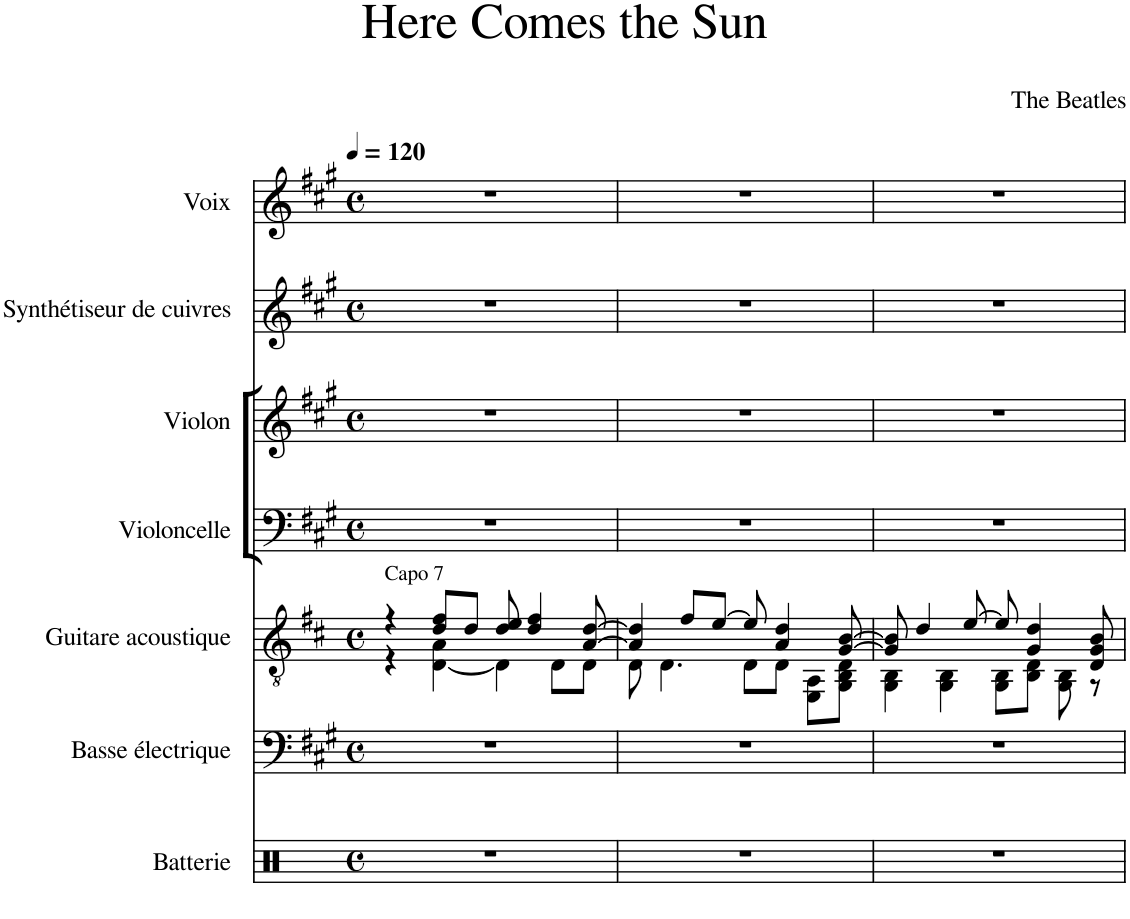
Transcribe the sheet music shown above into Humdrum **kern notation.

**kern	**kern	**kern	**kern	**kern	**kern	**kern
*part7	*part6	*part5	*part4	*part3	*part2	*part1
*staff7	*staff6	*staff5	*staff4	*staff3	*staff2	*staff1
*I"Batterie	*I"Basse électrique	*I"Guitare acoustique	*I"Violoncelle	*I"Violon	*I"Synthétiseur de cuivres	*I"Voix
*I'Bat.	*I'B. él.	*I'Guit.	*I'Vlc	*I'Vln.	*I'Synth.	*I'Vx.
*clefX	*clefF4	*clefGv2	*clefF4	*clefG2	*clefG2	*clefG2
*	*Trd7c12	*	*	*	*	*
*k[]	*k[f#c#g#]	*k[f#c#]	*k[f#c#g#]	*k[f#c#g#]	*k[f#c#g#]	*k[f#c#g#]
*M4/4	*M4/4	*M4/4	*M4/4	*M4/4	*M4/4	*M4/4
*met(c)	*met(c)	*met(c)	*met(c)	*met(c)	*met(c)	*met(c)
*MM120	*MM120	*MM120	*MM120	*MM120	*MM120	*MM120
=1	=1	=1	=1	=1	=1	=1
*	*	*^	*	*	*	*
!	!	!LO:TX:a:t=Capo 7	!	!	!	!	!
1r	1r	4r	4r	1r	1r	1r	1r
.	.	8d/ 8f#/L	[4D\ 4A\	.	.	.	.
.	.	8d/J	.	.	.	.	.
.	.	8d/ 8e/	4D\]	.	.	.	.
.	.	4d/ 4f#/	.	.	.	.	.
.	.	.	8D\L	.	.	.	.
.	.	[8A/ [8d/	8D\J	.	.	.	.
=2	=2	=2	=2	=2	=2	=2	=2
1r	1r	4A/] 4d/]	8D\	1r	1r	1r	1r
.	.	.	4.D\	.	.	.	.
.	.	8f#/L	.	.	.	.	.
.	.	[8e/J	.	.	.	.	.
.	.	8e/]	8D\L	.	.	.	.
.	.	4A/ 4d/	8D\J	.	.	.	.
.	.	.	8EE\ 8AA\L	.	.	.	.
.	.	[8G/ [8B/	8GG\ 8BB\ 8D\J	.	.	.	.
=3	=3	=3	=3	=3	=3	=3	=3
1r	1r	8G/] 8B/]	4GG\ 4BB\	1r	1r	1r	1r
.	.	4d/	.	.	.	.	.
.	.	.	4GG\ 4BB\	.	.	.	.
.	.	[8e/	.	.	.	.	.
.	.	8e/]	8GG\ 8BB\L	.	.	.	.
.	.	4G/ 4d/	8BB\ 8D\J	.	.	.	.
.	.	.	8GG\ 8BB\	.	.	.	.
.	.	8D/ 8G/ 8B/	8r	.	.	.	.
*	*	*v	*v	*	*	*	*
=	=	=	=	=	=	=
*-	*-	*-	*-	*-	*-	*-
